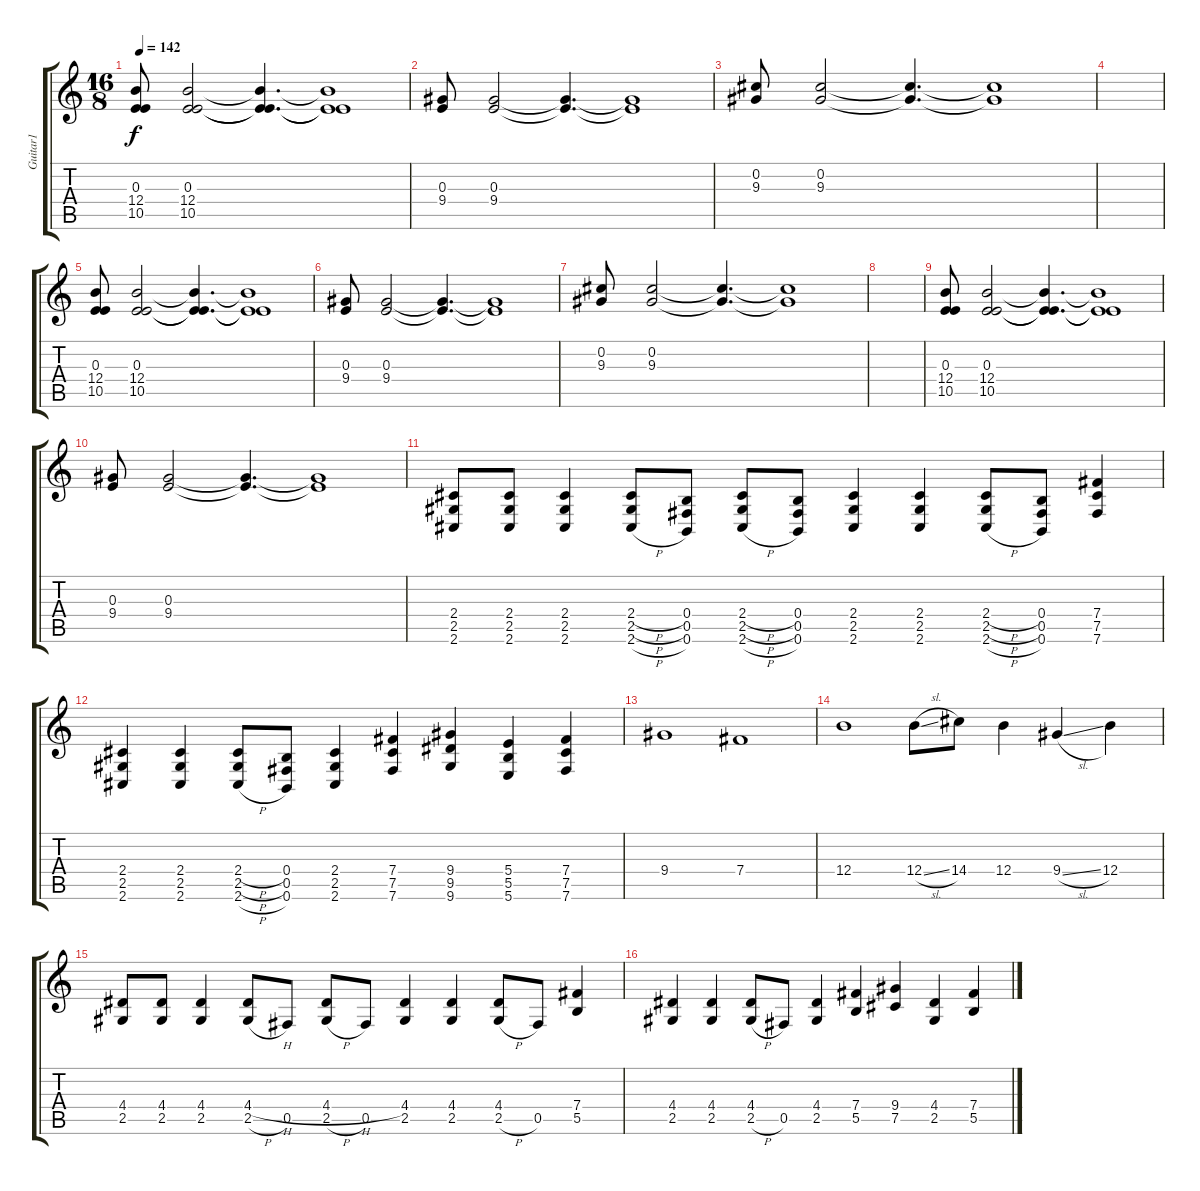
\track ("Guitar1" "Guitar1") {instrument overdrivenguitar}
\staff {score tabs}
\tuning (B3 Ab3 E3 B2 Gb2 B1) {hide}
\ts (16 8)
\tempo 142
\clef g2
\ks c
(0.3 12.4 10.5).8{dy f} (0.3 12.4 10.5).2 (0.3{t} 12.4{t} 10.5{t}).4{d} (0.3{t} 12.4{t} 10.5{t}).1 |
(0.3 9.4).8 (0.3 9.4).2 (0.3{t} 9.4{t}).4{d} (0.3{t} 9.4{t}).1 |
(0.2 9.3).8 (0.2 9.3).2 (0.2{t} 9.3{t}).4{d} (0.2{t} 9.3{t}).1 |
|
(0.3 12.4 10.5).8 (0.3 12.4 10.5).2 (0.3{t} 12.4{t} 10.5{t}).4{d} (0.3{t} 12.4{t} 10.5{t}).1 |
(0.3 9.4).8 (0.3 9.4).2 (0.3{t} 9.4{t}).4{d} (0.3{t} 9.4{t}).1 |
(0.2 9.3).8 (0.2 9.3).2 (0.2{t} 9.3{t}).4{d} (0.2{t} 9.3{t}).1 |
|
(0.3 12.4 10.5).8 (0.3 12.4 10.5).2 (0.3{t} 12.4{t} 10.5{t}).4{d} (0.3{t} 12.4{t} 10.5{t}).1 |
(0.3 9.4).8 (0.3 9.4).2 (0.3{t} 9.4{t}).4{d} (0.3{t} 9.4{t}).1 |
(2.4 2.5 2.6).8{volume 12} (2.4 2.5 2.6).8 (2.4 2.5 2.6).4 (2.4{h} 2.5{h} 2.6{h}).8 (0.4 0.5 0.6).8 (2.4{h} 2.5{h} 2.6{h}).8 (0.4 0.5 0.6).8 (2.4 2.5 2.6).4 (2.4 2.5 2.6).4 (2.4{h} 2.5{h} 2.6{h}).8 (0.4 0.5 0.6).8 (7.4 7.5 7.6).4 |
(2.4 2.5 2.6).4 (2.4 2.5 2.6).4 (2.4{h} 2.5{h} 2.6{h}).8 (0.4 0.5 0.6).8 (2.4 2.5 2.6).4 (7.4 7.5 7.6).4 (9.4 9.5 9.6).4 (5.4 5.5 5.6).4 (7.4 7.5 7.6).4 |
9.4.1 7.4.1 |
12.4.1 12.4{sl}.8 14.4.8 12.4.4 9.4{sl}.4 12.4.4 |
(4.4 2.5).8 (4.4 2.5).8 (4.4 2.5).4 (4.4{h} 2.5{h}).8 0.5.8 (4.4{h} 2.5{h}).8 0.5.8 (4.4 2.5).4 (4.4 2.5).4 (4.4 2.5{h}).8 0.5.8 (7.4 5.5).4 |
(4.4 2.5).4 (4.4 2.5).4 (4.4 2.5{h}).8 0.5.8 (4.4 2.5).4 (7.4 5.5).4 (9.4 7.5).4 (4.4 2.5).4 (7.4 5.5).4
